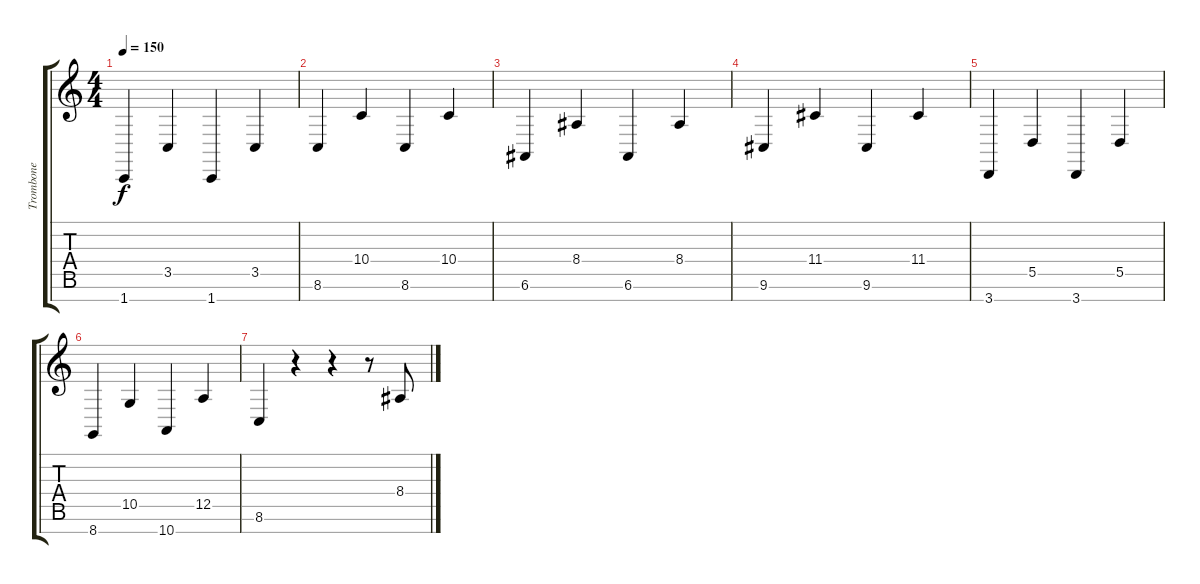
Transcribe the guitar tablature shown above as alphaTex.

\track ("Trombone" "Trombone") {instrument trombone}
\staff {score tabs}
\tuning (E4 B3 G3 D3 A2 E2 B1) {hide}
\ts (4 4)
\tempo 150
\clef g2
\ks c
1.7.4{dy f} 3.5.4 1.7.4 3.5.4 |
8.6.4 10.4.4 8.6.4 10.4.4 |
6.6.4 8.4.4 6.6.4 8.4.4 |
9.6.4 11.4.4 9.6.4 11.4.4 |
3.7.4 5.5.4 3.7.4 5.5.4 |
8.7.4 10.5.4 10.7.4 12.5.4 |
8.6.4 r.4 r.4 r.8 8.4.8
